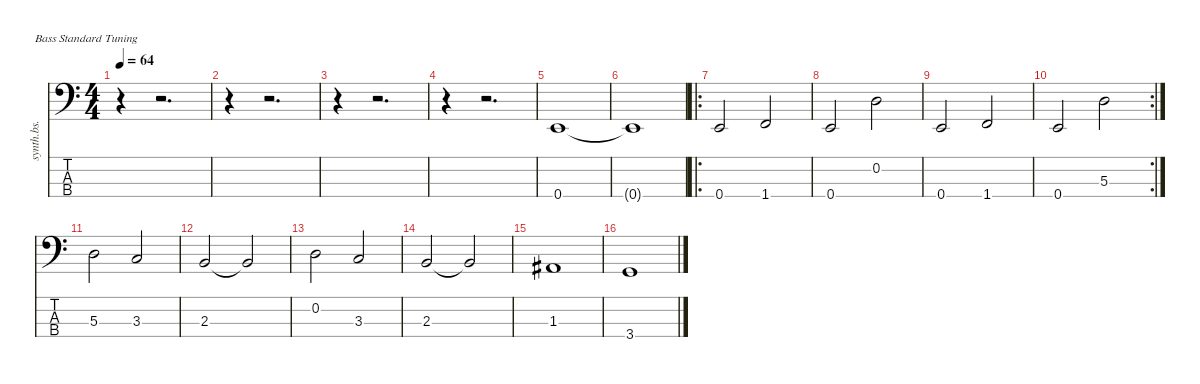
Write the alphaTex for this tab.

\defaultSystemsLayout 4
\hideDynamics
\bracketExtendMode nobrackets
\otherSystemsTrackNameOrientation horizontal
\track ("Piste 4" "synth.bs.") {instrument synthbass2}
\staff {score tabs}
\tuning (G2 D2 A1 E1)
\ts (4 4)
\beaming (8 2 2 2 2)
\tempo 64
\clef f4
\ks c
r.4{dy f instrument synthbass2} r.2{d} |
r.4 r.2{d} |
r.4 r.2{d} |
r.4 r.2{d} |
0.4.1 |
0.4{t}.1 |
\ro
0.4.2 1.4.2 |
0.4.2 0.2.2 |
0.4.2 1.4.2 |
\rc 2
0.4.2 5.3.2 |
5.3.2 3.3.2 |
2.3.2 2.3{t}.2 |
0.2.2 3.3.2 |
2.3.2 2.3{t}.2 |
1.3{acc #}.1 |
3.4.1
